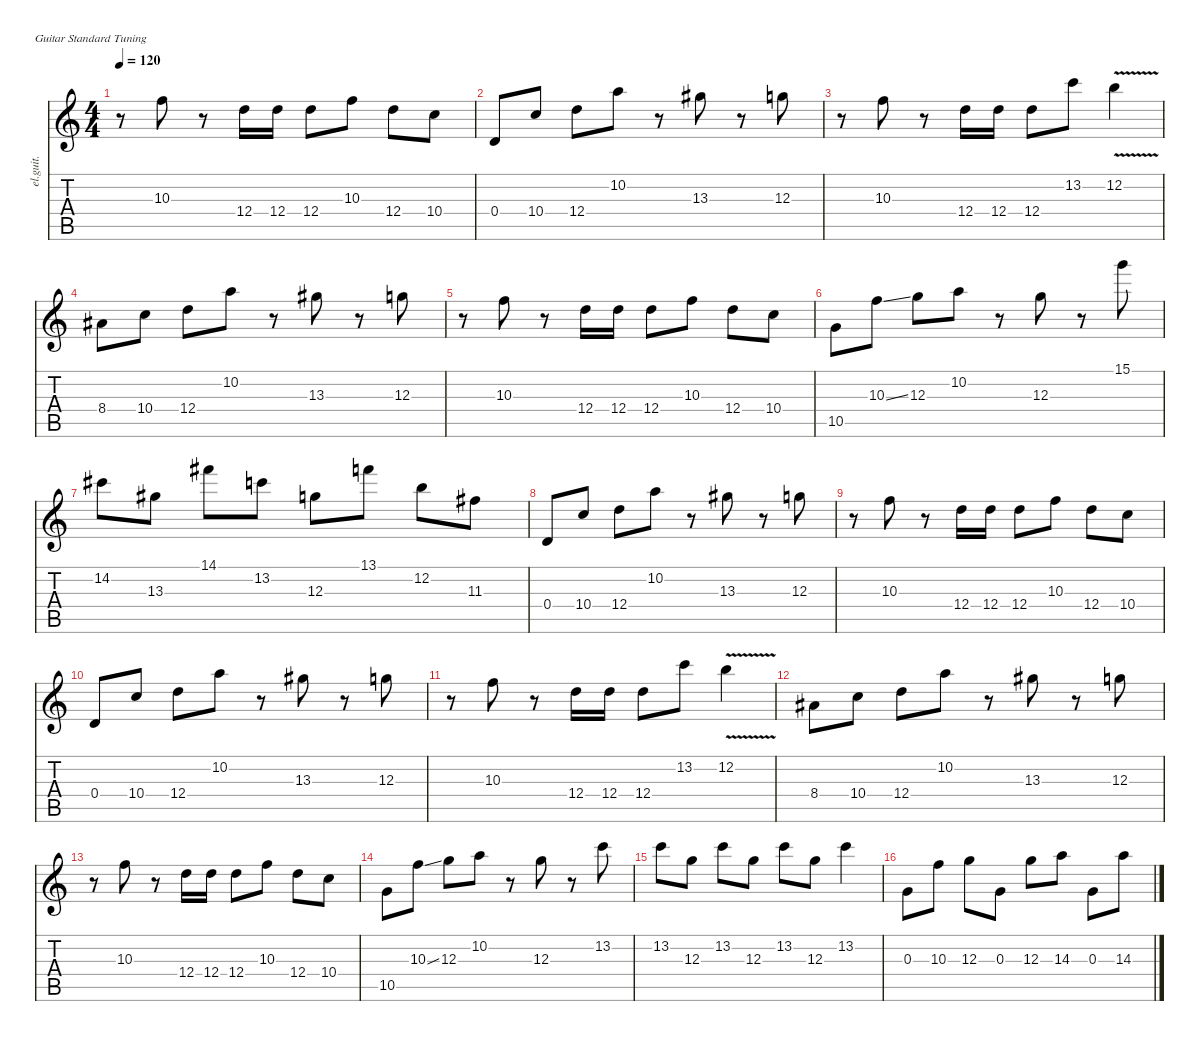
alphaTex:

\defaultSystemsLayout 4
\hideDynamics
\bracketExtendMode nobrackets
\track ("Clean Guitar" "el.guit.") {instrument electricguitarclean}
\staff {score tabs}
\tuning (E4 B3 G3 D3 A2 E2)
\ts (4 4)
\tempo 120
\clef g2
\ks c
r.8{dy mf beam Down} 10.3.8{beam Down} r.8{beam Down} 12.4.16{beam Down} 12.4.16{beam Down} 12.4.8{beam Down} 10.3.8{beam Down} 12.4.8{beam Down} 10.4.8{beam Down} |
0.4.8{beam Up} 10.4.8{beam Up} 12.4.8{beam Down} 10.2.8{beam Down} r.8{beam Down} 13.3{acc #}.8{beam Down} r.8{beam Down} 12.3.8{beam Down} |
r.8{beam Down} 10.3.8{beam Down} r.8{beam Down} 12.4.16{beam Down} 12.4.16{beam Down} 12.4.8{beam Down} 13.2.8{beam Down} 12.2{v}.4{beam Down} |
8.4{acc #}.8{beam Down} 10.4.8{beam Down} 12.4.8{beam Down} 10.2.8{beam Down} r.8{beam Down} 13.3{acc #}.8{beam Down} r.8{beam Down} 12.3.8{beam Down} |
r.8{beam Down} 10.3.8{beam Down} r.8{beam Down} 12.4.16{beam Down} 12.4.16{beam Down} 12.4.8{beam Down} 10.3.8{beam Down} 12.4.8{beam Down} 10.4.8{beam Down} |
10.5.8{beam Down} 10.3{ss}.8{beam Down} 12.3.8{beam Down} 10.2.8{beam Down} r.8{beam Down} 12.3.8{beam Down} r.8{beam Down} 15.1.8{beam Down} |
14.2{acc #}.8{beam Down} 13.3{acc #}.8{beam Down} 14.1{acc #}.8{beam Down} 13.2.8{beam Down} 12.3.8{beam Down} 13.1.8{beam Down} 12.2.8{beam Down} 11.3{acc #}.8{beam Down} |
0.4.8{beam Up} 10.4.8{beam Up} 12.4.8{beam Down} 10.2.8{beam Down} r.8{beam Down} 13.3{acc #}.8{beam Down} r.8{beam Down} 12.3.8{beam Down} |
r.8{beam Down} 10.3.8{beam Down} r.8{beam Down} 12.4.16{beam Down} 12.4.16{beam Down} 12.4.8{beam Down} 10.3.8{beam Down} 12.4.8{beam Down} 10.4.8{beam Down} |
0.4.8{beam Up} 10.4.8{beam Up} 12.4.8{beam Down} 10.2.8{beam Down} r.8{beam Down} 13.3{acc #}.8{beam Down} r.8{beam Down} 12.3.8{beam Down} |
r.8{beam Down} 10.3.8{beam Down} r.8{beam Down} 12.4.16{beam Down} 12.4.16{beam Down} 12.4.8{beam Down} 13.2.8{beam Down} 12.2{v}.4{beam Down} |
8.4{acc #}.8{beam Down} 10.4.8{beam Down} 12.4.8{beam Down} 10.2.8{beam Down} r.8{beam Down} 13.3{acc #}.8{beam Down} r.8{beam Down} 12.3.8{beam Down} |
r.8{beam Down} 10.3.8{beam Down} r.8{beam Down} 12.4.16{beam Down} 12.4.16{beam Down} 12.4.8{beam Down} 10.3.8{beam Down} 12.4.8{beam Down} 10.4.8{beam Down} |
10.5.8{beam Down} 10.3{ss}.8{beam Down} 12.3.8{beam Down} 10.2.8{beam Down} r.8{beam Down} 12.3.8{beam Down} r.8{beam Down} 13.2.8{beam Down} |
13.2.8{beam Down} 12.3.8{beam Down} 13.2.8{beam Down} 12.3.8{beam Down} 13.2.8{beam Down} 12.3.8{beam Down} 13.2.4{beam Down} |
0.3.8{beam Down} 10.3.8{beam Down} 12.3.8{beam Down} 0.3.8{beam Down} 12.3.8{beam Down} 14.3.8{beam Down} 0.3.8{beam Down} 14.3.8{beam Down}
